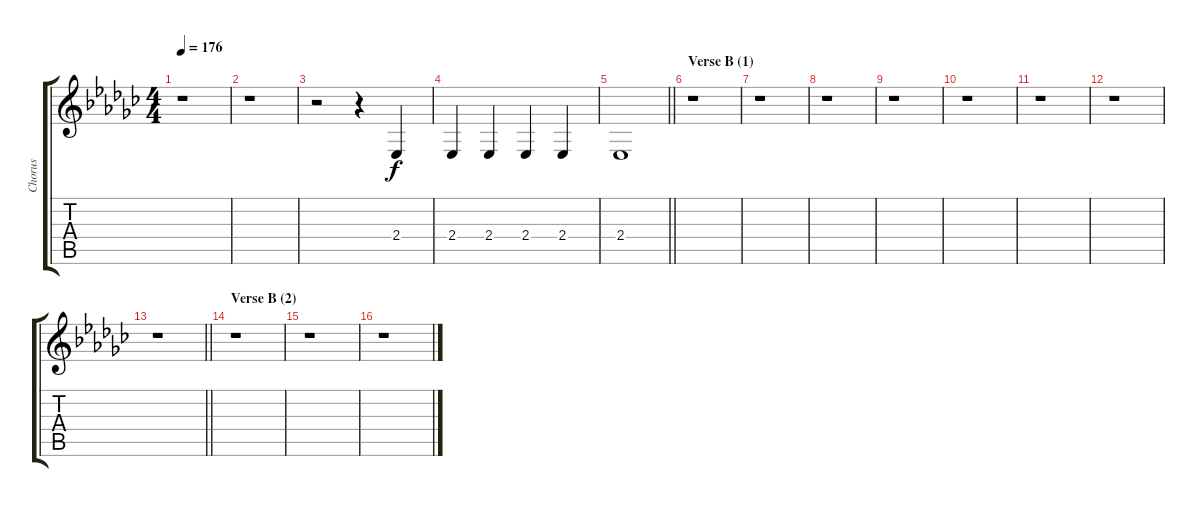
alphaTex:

\track ("Chorus" "Chorus") {instrument sopranosax}
\staff {score tabs}
\tuning (Eb4 Bb3 Gb3 Db3 Ab2 Eb2) {hide}
\ts (4 4)
\tempo 176
\clef g2
\ks ebminor
r.1{dy f} |
r.1 |
r.2 r.4 2.4.4 |
2.4.4 2.4.4 2.4.4 2.4.4 |
\barLineRight lightlight
2.4.1 |
\section ("" "Verse B (1)")
r.1 |
r.1 |
r.1 |
r.1 |
r.1 |
r.1 |
r.1 |
\barLineRight lightlight
r.1 |
\section ("" "Verse B (2)")
r.1 |
r.1 |
r.1
